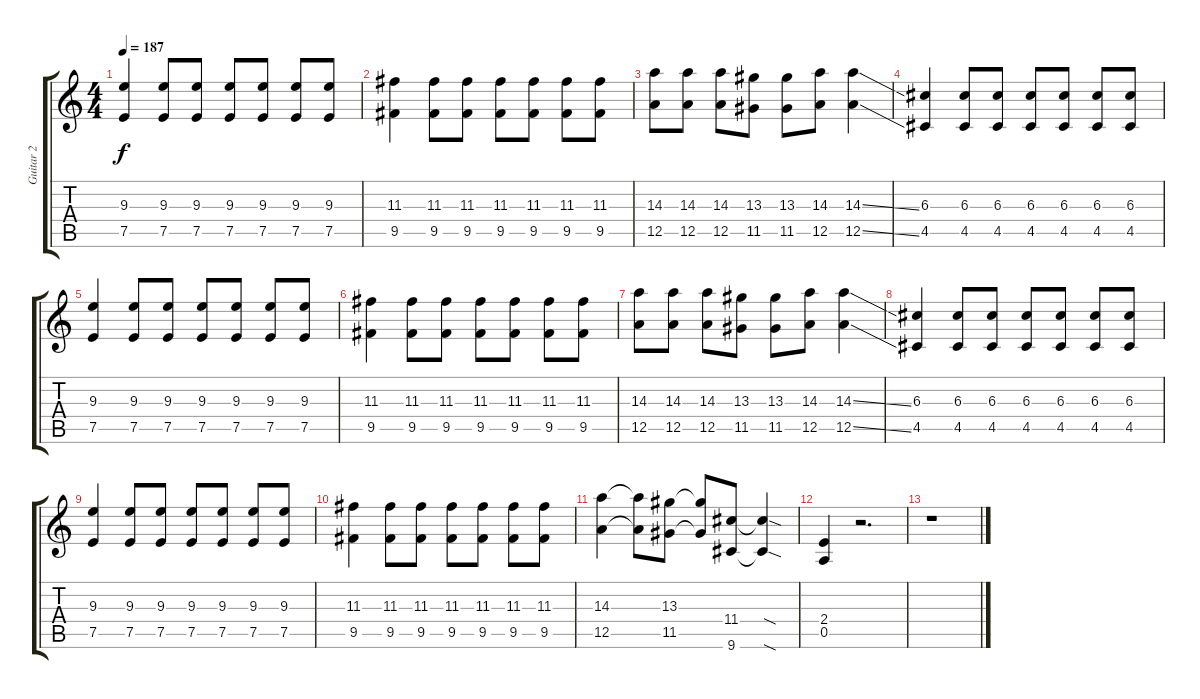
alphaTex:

\track ("Guitar 2" "Guitar 2") {instrument overdrivenguitar}
\staff {score tabs}
\tuning (E4 B3 G3 D3 A2 E2) {hide}
\ts (4 4)
\tempo 187
\clef g2
\ks c
(9.3 7.5).4{dy f} (9.3 7.5).8 (9.3 7.5).8 (9.3 7.5).8 (9.3 7.5).8 (9.3 7.5).8 (9.3 7.5).8 |
(11.3 9.5).4 (11.3 9.5).8 (11.3 9.5).8 (11.3 9.5).8 (11.3 9.5).8 (11.3 9.5).8 (11.3 9.5).8 |
(14.3 12.5).8 (14.3 12.5).8 (14.3 12.5).8 (13.3 11.5).8 (13.3 11.5).8 (14.3 12.5).8 (14.3{ss} 12.5{ss}).4 |
(6.3 4.5).4 (6.3 4.5).8 (6.3 4.5).8 (6.3 4.5).8 (6.3 4.5).8 (6.3 4.5).8 (6.3 4.5).8 |
(9.3 7.5).4 (9.3 7.5).8 (9.3 7.5).8 (9.3 7.5).8 (9.3 7.5).8 (9.3 7.5).8 (9.3 7.5).8 |
(11.3 9.5).4 (11.3 9.5).8 (11.3 9.5).8 (11.3 9.5).8 (11.3 9.5).8 (11.3 9.5).8 (11.3 9.5).8 |
(14.3 12.5).8 (14.3 12.5).8 (14.3 12.5).8 (13.3 11.5).8 (13.3 11.5).8 (14.3 12.5).8 (14.3{ss} 12.5{ss}).4 |
(6.3 4.5).4 (6.3 4.5).8 (6.3 4.5).8 (6.3 4.5).8 (6.3 4.5).8 (6.3 4.5).8 (6.3 4.5).8 |
(9.3 7.5).4 (9.3 7.5).8 (9.3 7.5).8 (9.3 7.5).8 (9.3 7.5).8 (9.3 7.5).8 (9.3 7.5).8 |
(11.3 9.5).4 (11.3 9.5).8 (11.3 9.5).8 (11.3 9.5).8 (11.3 9.5).8 (11.3 9.5).8 (11.3 9.5).8 |
(14.3 12.5).4 (14.3{t} 12.5{t}).8 (13.3 11.5).8 (13.3{t} 11.5{t}).8 (11.4 9.6).8 (11.4{sod t} 9.6{sod t}).4 |
(2.4 0.5).4 r.2{d} |
r.1
